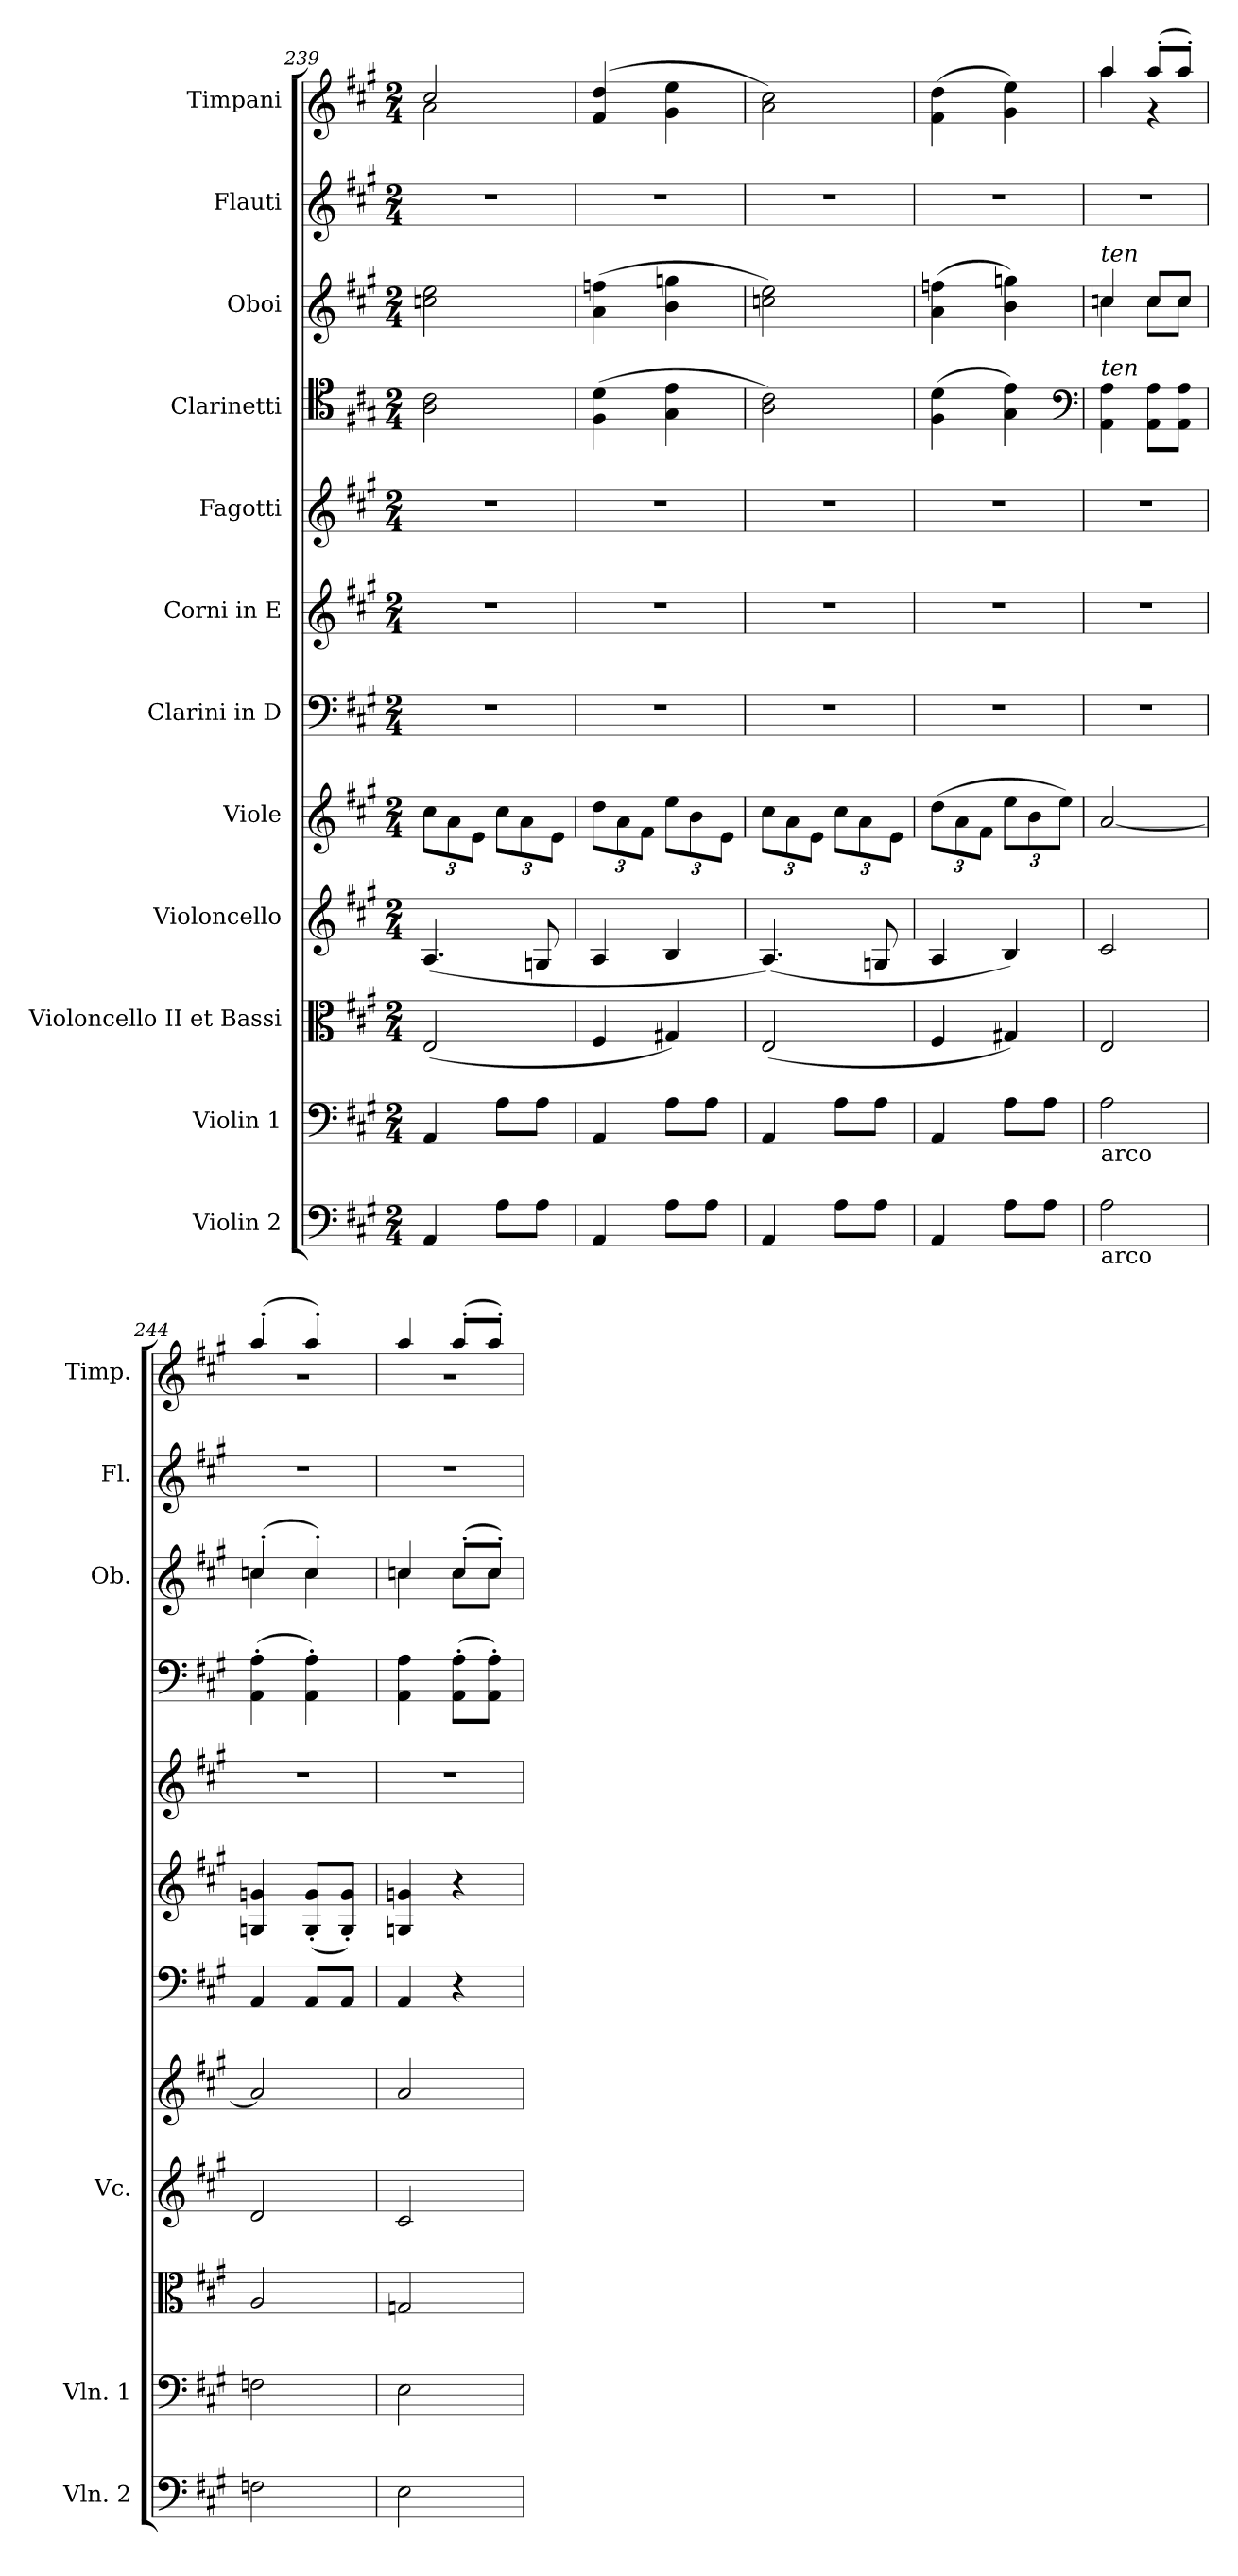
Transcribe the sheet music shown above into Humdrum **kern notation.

**kern	**dynam	**kern	**kern	**dynam	**kern	**dynam	**kern	**dynam	**kern	**dynam	**kern	**dynam	**kern	**kern	**dynam	**kern	**dynam	**kern	**kern	**dynam
*part12	*part12	*part11	*part10	*part10	*part9	*part9	*part8	*part8	*part7	*part7	*part6	*part6	*part5	*part4	*part4	*part3	*part3	*part2	*part1	*part1
*staff12	*staff12	*staff11	*staff10	*staff10	*staff9	*staff9	*staff8	*staff8	*staff7	*staff7	*staff6	*staff6	*staff5	*staff4	*staff4	*staff3	*staff3	*staff2	*staff1	*staff1
*I"Violin 2	*	*I"Violin 1	*I"Violoncello II et Bassi	*	*I"Violoncello	*	*I"Viole	*	*I"Clarini in D	*	*I"Corni in E	*	*I"Fagotti	*I"Clarinetti	*	*I"Oboi	*	*I"Flauti	*I"Timpani	*
*I'Vln. 2	*	*I'Vln. 1	*	*	*I'Vc.	*	*	*	*	*	*	*	*	*	*	*I'Ob.	*	*I'Fl.	*I'Timp.	*
*clefF4	*	*clefF4	*clefC3	*	*clefG2	*	*clefG2	*	*clefF4	*	*clefG2	*	*clefG2	*clefC4	*	*clefG2	*	*clefG2	*clefG2	*
*ITrd7c12	*	*	*	*	*	*	*	*	*	*	*ITrd-1c-2	*	*ITrd5c8	*	*	*ITrd2c3	*	*	*	*
*k[f#c#g#]	*	*k[f#c#g#]	*k[f#c#g#]	*	*k[f#c#g#]	*	*k[f#c#g#]	*	*k[f#c#g#]	*	*k[f#c#g#d#a#]	*	*k[f#c#g#d#a#e#b#]	*k[f#c#g#]	*	*k[f#c#g#d#a#e#]	*	*k[f#c#g#]	*k[f#c#g#]	*
*M2/4	*	*M2/4	*M2/4	*	*M2/4	*	*M2/4	*	*M2/4	*	*M2/4	*	*M2/4	*M2/4	*	*M2/4	*	*M2/4	*M2/4	*
*	*	*	*	*	*	*	*Xbrackettup	*	*	*	*	*	*	*	*	*	*	*	*	*
=239	=239	=239	=239	=239	=239	=239	=239	=239	=239	=239	=239	=239	=239	=239	=239	=239	=239	=239	=239	=239
*	*	*	*	*	*	*	*	*	*	*	*	*	*	*	*	*	*	*	*^	*
4AAA/	.	4AA/	(<2E/	.	(<4.A/	.	12cc#\L	.	2r	.	2r	.	2r	2A\ 2c#\	.	2a\ 2cc#\	.	2r	2cc#/	2a\	.
.	.	.	.	.	.	.	12a\	.	.	.	.	.	.	.	.	.	.	.	.	.	.
.	.	.	.	.	.	.	12e\J	.	.	.	.	.	.	.	.	.	.	.	.	.	.
8AA\L	.	8A\L	.	.	.	.	12cc#\L	.	.	.	.	.	.	.	.	.	.	.	.	.	.
.	.	.	.	.	.	.	12a\	.	.	.	.	.	.	.	.	.	.	.	.	.	.
8AA\J	.	8A\J	.	.	8Gn/	.	.	.	.	.	.	.	.	.	.	.	.	.	.	.	.
.	.	.	.	.	.	.	12e\J	.	.	.	.	.	.	.	.	.	.	.	.	.	.
*	*	*	*	*	*	*	*	*	*	*	*	*	*	*	*	*	*	*	*v	*v	*
=240	=240	=240	=240	=240	=240	=240	=240	=240	=240	=240	=240	=240	=240	=240	=240	=240	=240	=240	=240	=240
4AAA/	.	4AA/	4F#/	.	4A/	.	12dd\L	.	2r	.	2r	.	2r	(>4F#\ 4d\	.	(>4f#\ 4dd\	.	2r	(>4f#/ 4dd/	.
.	.	.	.	.	.	.	12a\	.	.	.	.	.	.	.	.	.	.	.	.	.
.	.	.	.	.	.	.	12f#\J	.	.	.	.	.	.	.	.	.	.	.	.	.
8AA\L	.	8A\L	4G#X/)	.	4B/	.	12ee\L	.	.	.	.	.	.	4G#\ 4e\	.	4g#\ 4ee\	.	.	4g#\ 4ee\	.
.	.	.	.	.	.	.	12b\	.	.	.	.	.	.	.	.	.	.	.	.	.
8AA\J	.	8A\J	.	.	.	.	.	.	.	.	.	.	.	.	.	.	.	.	.	.
.	.	.	.	.	.	.	12e\J	.	.	.	.	.	.	.	.	.	.	.	.	.
!!LO:PB:g=z
=241	=241	=241	=241	=241	=241	=241	=241	=241	=241	=241	=241	=241	=241	=241	=241	=241	=241	=241	=241	=241
4AAA/	.	4AA/	(<2E/	.	(<4.A/)	.	12cc#\L	.	2r	.	2r	.	2r	2A\ 2c#\)	.	2a\ 2cc#\)	.	2r	2a\ 2cc#\)	.
.	.	.	.	.	.	.	12a\	.	.	.	.	.	.	.	.	.	.	.	.	.
.	.	.	.	.	.	.	12e\J	.	.	.	.	.	.	.	.	.	.	.	.	.
8AA\L	.	8A\L	.	.	.	.	12cc#\L	.	.	.	.	.	.	.	.	.	.	.	.	.
.	.	.	.	.	.	.	12a\	.	.	.	.	.	.	.	.	.	.	.	.	.
8AA\J	.	8A\J	.	.	8Gn/	.	.	.	.	.	.	.	.	.	.	.	.	.	.	.
.	.	.	.	.	.	.	12e\J	.	.	.	.	.	.	.	.	.	.	.	.	.
=242	=242	=242	=242	=242	=242	=242	=242	=242	=242	=242	=242	=242	=242	=242	=242	=242	=242	=242	=242	=242
4AAA/	.	4AA/	4F#/	.	4A/	.	(>12dd\L	.	2r	.	2r	.	2r	(>4F#\ 4d\	.	(>4f#\ 4dd\	.	2r	(>4f#\ 4dd\	.
.	.	.	.	.	.	.	12a\	.	.	.	.	.	.	.	.	.	.	.	.	.
.	.	.	.	.	.	.	12f#\J	.	.	.	.	.	.	.	.	.	.	.	.	.
8AA\L	.	8A\L	4G#X/)	.	4B/)	.	12ee\L	.	.	.	.	.	.	4G#\ 4e\)	.	4g#\ 4ee\)	.	.	4g#\ 4ee\)	.
.	.	.	.	.	.	.	12b\	.	.	.	.	.	.	.	.	.	.	.	.	.
8AA\J	.	8A\J	.	.	.	.	.	.	.	.	.	.	.	.	.	.	.	.	.	.
.	.	.	.	.	.	.	12ee\J)	.	.	.	.	.	.	.	.	.	.	.	.	.
*	*	*	*	*	*	*	*	*	*	*	*	*	*	*clefF4	*	*	*	*	*	*
=243	=243	=243	=243	=243	=243	=243	=243	=243	=243	=243	=243	=243	=243	=243	=243	=243	=243	=243	=243	=243
*	*	*	*	*	*	*	*	*	*	*	*	*	*	*	*	*^	*	*	*^	*
!	!	!	!	!	!	!	!	!	!	!	!	!	!	!	!	!LO:TX:a:i:t=ten	!	!	!	!	!	!
!	!	!	!	!	!	!	!	!	!	!	!	!	!	!LO:TX:a:i:t=ten	!	!	!	!	!	!	!	!
!	!	!LO:TX:b:t=arco	!	!	!	!	!	!	!	!	!	!	!	!	!	!	!	!	!	!	!	!
!LO:TX:b:t=arco	!	!	!	!	!	!	!	!	!	!	!	!	!	!	!	!	!	!	!	!	!	!
!	!	!	!	!LO:DY:b	!	!LO:DY:b	!	!LO:DY:b	!	!	!	!	!	!	!LO:DY:b	!	!	!LO:DY:b	!	!	!	!LO:DY:b
2AA\	.	2A\	2E/	PP	2c#/	PP	[2a/	PP	2r	.	2r	.	2r	4AA\ 4A\	PP	4a/	4a\	PP	2r	4aa/	4aa\	PP
.	.	.	.	.	.	.	.	.	.	.	.	.	.	8AA\ 8A\L	.	8a/L	8a\L	.	.	(>8aa'/L	4r	.
.	.	.	.	.	.	.	.	.	.	.	.	.	.	8AA\ 8A\J	.	8a/J	8a\J	.	.	8aa'/J)	.	.
=244	=244	=244	=244	=244	=244	=244	=244	=244	=244	=244	=244	=244	=244	=244	=244	=244	=244	=244	=244	=244	=244	=244
!	!LO:DY:b	!	!	!	!	!	!	!	!	!LO:DY:b	!	!LO:DY:b	!	!	!	!	!	!	!	!	!	!
2FFn\	PP	2Fn\	2A/	.	2d/	.	2a/]	.	4AA/	PP	4A/ 4a/	PP	2r	(>4AA'\ 4A'\	.	(>4a'/	4a\	.	2r	(>4aa'/	2r	.
.	.	.	.	.	.	.	.	.	8AA/L	.	(>8A'/ 8a'/L	.	.	4AA'\ 4A'\)	.	4a'/)	4a\	.	.	4aa'/)	.	.
.	.	.	.	.	.	.	.	.	8AA/J	.	8A'/ 8a'/J)	.	.	.	.	.	.	.	.	.	.	.
=245	=245	=245	=245	=245	=245	=245	=245	=245	=245	=245	=245	=245	=245	=245	=245	=245	=245	=245	=245	=245	=245	=245
2EE\	.	2E\	2Gn/	.	2c#/	.	2a/	.	4AA/	.	4A/ 4a/	.	2r	4AA\ 4A\	.	4a/	4a\	.	2r	4aa/	2r	.
.	.	.	.	.	.	.	.	.	4r	.	4r	.	.	(>8AA'\ 8A'\L	.	(>8a'/L	8a\L	.	.	(>8aa'/L	.	.
.	.	.	.	.	.	.	.	.	.	.	.	.	.	8AA'\ 8A'\J)	.	8a'/J)	8a\J	.	.	8aa'/J)	.	.
*	*	*	*	*	*	*	*	*	*	*	*	*	*	*	*	*v	*v	*	*	*v	*v	*
=	=	=	=	=	=	=	=	=	=	=	=	=	=	=	=	=	=	=	=	=
*-	*-	*-	*-	*-	*-	*-	*-	*-	*-	*-	*-	*-	*-	*-	*-	*-	*-	*-	*-	*-
